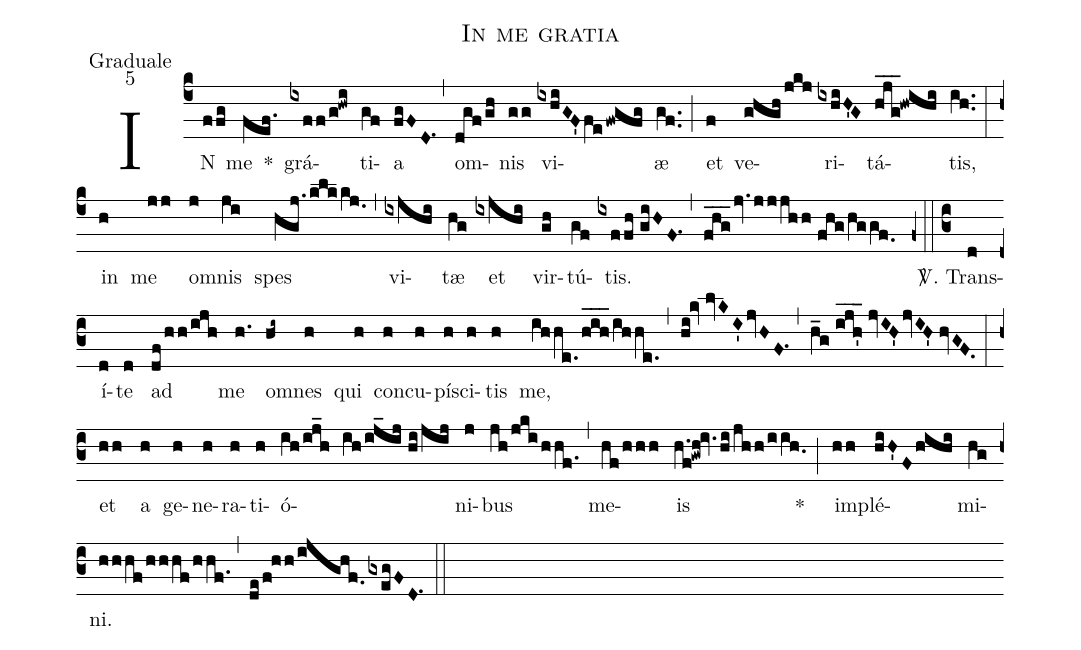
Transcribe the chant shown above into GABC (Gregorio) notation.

name: In me gratia;
office-part: Graduale;
mode: 5;
%%
(c4) IN(ffg) me(fef.) *()
grá(ixff/g!hwi)ti(gf)a(fgFD.1) (,) om(dgf/gh)nis(gg) vi(ixhiGF'fefwgfg)æ(gf..) (;) et(f) ve(ghgh/jkj)ri(ixhiH'G)tá(hjg___!hwihi)tis,(ih..) (:)
in(h) me(jj) om(j)nis(ji) spes(hgj./klkkj.0) (,) vi(ixjhi)tæ(hg) et(ixjhi) vir(gh)tú(gf)tis.(ixffh//giHF.1) (,) (fhg___jv.jjjhh//fhg/hggf.0) (z0::c3)
<sp>V/</sp>. Trans(d)í(d)te(d) ad(df/hh/ijh) me(h.) om(hi~)nes(h) qui(h) con(h)cu(h)pí(h)sci(h)tis(h) me,(ihhe./h_i_h_/ihhe.) (,) (hi!kv//lvKI'jvHF.1) (,) (h_g//ijh'___//jvIH'jvIH'//hvGF.) (:)
et(hh) a(h) ge(h)ne(h)ra(h)ti(h)ó(ih/ij_h ih/!ij_ij//hi/jij)ni(j)bus(jh/jki/hhf.) (,) me(hf/hhh)is(h.f!gwh!iv.hi/jhh/iih.0) *(;)
im(hh)plé(hiH'Fhihi)mi(hg)ni.(hhhf/hhhf/hhf.) (,) (de/f!hh/ijghf.0gxegFD.1) (::)
